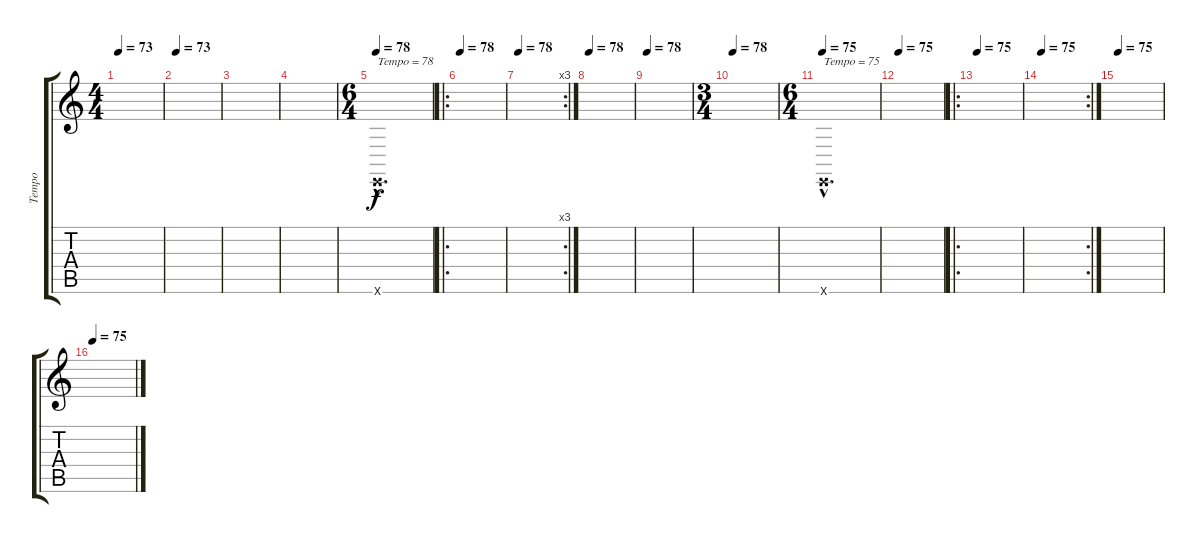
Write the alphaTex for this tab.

\track ("Tempo" "Tempo") {instrument reversecymbal}
\staff {score tabs}
\tuning (E4 B3 G3 D3 A2 E2) {hide}
\ts (4 4)
\tempo 73
\clef g2
\ks c
|
\tempo 73
|
|
|
\ts (6 4)
\tempo 78
0.6{hac x}.1{d txt "Tempo = 78"} |
\ro
\tempo 78
|
\rc 3
\tempo 78
|
\tempo 78
|
\tempo 78
|
\ts (3 4)
\tempo 78
|
\ts (6 4)
\tempo 75
0.6{hac x}.1{d txt "Tempo = 75"} |
\tempo 75
|
\ro
\tempo 75
|
\rc 2
\tempo 75
|
\tempo 75
|
\tempo 75
